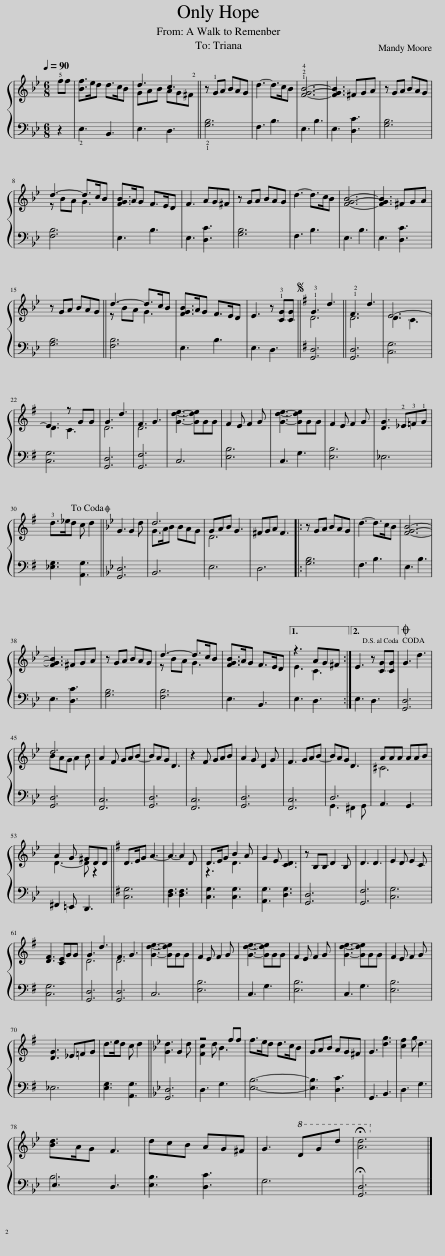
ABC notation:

X:1
%%score { ( 1 3 ) | ( 2 4 ) }
L:1/8
Q:1/4=90
M:6/8
I:linebreak $
K:Bb
V:1 treble
V:3 treble
V:2 bass
V:4 bass
V:1
 !5!ff | [Bf]>ed d>cB | d3 c3 || z !1!GA BAG | d3- d>cB | %5
 !1!!2!!4![FGB]6- | [FGB]3 ^FGA | z GA BAG |$ d3- d>cB | [FGB]>AG F>ED | %10
 F3 AG^F | z GA BAG | d3- d>cB | [FGB]6- | [FGB]3 ^FGA |$ %15
 z GA BAG || d3- d>cB | [FGB]>AG F>ED | E3 z !1!!3![CG][CG] ||[K:G]S !3!G3 d3 || %20
 !2!F3 d3 | E6- |$ E3 z GG | G3 d3 | F3 G3 | %25
 [Gde]3- [Gde]GG | F2 E F2 G | [Gde]3- [Gde]GG | F2 E F2 G | [DG]3 !2!_E!3!=F!1!G |$ %30
 !3!d>_ed c d2!dacoda! ||[K:Bb]O G3 G2 d | d6 | GAB G3 | ^FGA F3 |: %35
 z GA BAG | d3- d>cB | [FGB]6- |$ [FGB]3 ^FGA | z GA BAG | %40
 d3- d>cB | [FGB]>AG F>ED |1 z3 AG^F :|2 E3 z [CG][CG]!D.S.! ||O G3 d3 |$ %45
 d6 | A2 F GAB- | BAG D3 | z2 F GAB | A2 G D2 G | %50
 F3 GAB- | BAG D3 | AAA AAB |$ A2 G ^FDD ||[K:G] D>EG A3- | %55
 A3- A2 D | D>EG B2 A | G2 E [CD]3 | z B,B, D2 B, | D3 D3 | %60
 E2 D E2 C |$ [DF]3 [CE]GG | G3 d3 | F3 G3 | [Gde]3- [Gde]GG | %65
 F2 E F2 G | [Gde]3- [Gde]GG | F2 E F2 G | [Gde]3- [Gde]GG | F2 E F2 G |$ %70
 [DG]3 _E=FG | d>ed c d2 ||[K:Bb] [Gd]3 G2 d | z4 ff | f>ed d>cB | %75
 GAB AG^F | G3 [dg]3 | [cf]2 g d3 |$ [Bd]>AG F3 | dcB AG^F | %80
 G3!8va(! dgd' | !fermata![ad']6!8va)! |] %82
V:2
 z2 | !2!E,3 B,,3 | E,3 D,3 || !1!!2![G,B,]6 | F,3 B,3 | %5
 E,3 B,3 | E,3 [D,C]3 | [G,B,]6 |$ [F,B,]6 | E,3 B,3 | %10
 E,3 [D,C]3 | [G,B,]6 | F,3 B,3 | E,3 B,3 | E,3 [D,C]3 |$ %15
 [G,B,]6 || [F,B,]6 | E,3 B,3 | E,3 D,3 ||[K:G] [G,,D,]6 || %20
 [G,,D,]6 | [C,G,]6 |$ [C,G,]6 | [G,,D,]6 | [G,,F,]6 | %25
 C,6 | [E,B,]6 | C,3 G,3 | [E,B,]6 | _E,6 |$ %30
 [_E,G,]3 [A,,G,]3 ||[K:Bb] [G,,D,]6 | B,,6 | E,6 | D,6 |: %35
 [G,B,]6 | F,3 B,3 | E,3 B,3 |$ E,3 [D,C]3 | [G,B,]6 | %40
 [F,B,]6 | E,3 B,,3 |1 E,3 D,3 :|2 E,3 D,3 || [G,,D,]6 |$ %45
 [G,,D,]6 | [F,,C,]6 | [G,,D,]6 | [F,,C,]6 | [G,,D,]6 | %50
 [F,,C,]6 | D,6 | A,,3 G,,3 |$ ^F,,2 =E,, D,,3 ||[K:G] [C,G,]6 | %55
 [D,F,]3 [D,F,]3 | [C,G,]3 [C,G,]3 | [A,,G,]3 [D,G,]3 | [G,,D,]6 | [G,,F,]6 | %60
 [C,G,]6 |$ [C,G,]6 | [G,,D,]6 | [G,,D,]6 | C,6 | %65
 [E,B,]6 | C,3 G,3 | [E,B,]6 | C,3 G,3 | [E,B,]6 |$ %70
 _E,6 | [E,G,]3 [A,,G,]3 ||[K:Bb] [G,,D,]6 | D,3 G,3 | [E,B,]6- | %75
 [E,B,]3 [D,C]3 | G,,3 B,,3 | D,3 G,3 |$ E,3 D,3 | [E,B,]3 [D,C]3 | %80
 G,6 | !fermata![G,,D,]6 |] %82
V:3
 x2 | x6 | GAB AG!2!^F || x6 | x6 | %5
 x6 | x6 | x6 |$ z BA G3 | x6 | %10
 x6 | x6 | x6 | x6 | x6 |$ %15
 x6 || z BA G3 | x6 | x6 ||[K:G] !1!D6 || %20
 !1!D6 | D3 C3 |$ D3 C3 | D6 | D6 | %25
 x6 | x6 | x6 | x6 | x6 |$ %30
 x6 ||[K:Bb] x6 | G>AB BAG | D6 | x6 |: %35
 x6 | x6 | x6 |$ x6 | x6 | %40
 z BA G3 | x6 |1 E3 C3 :|2 x6 || x6 |$ %45
 BAG A2 B | x6 | x6 | x6 | x6 | %50
 x6 | x6 | ^C6 |$ D3- D z2 ||[K:G] x6 | %55
 x6 | z3 D3 | x6 | x6 | x6 | %60
 x6 |$ x6 | D6 | D6 | x6 | %65
 x6 | x6 | x6 | x6 | x6 |$ %70
 x6 | x6 ||[K:Bb] x6 | [Fc]2 d B3 | x6 | %75
 x6 | x6 | x6 |$ x6 | x6 | %80
 x3!8va(! x3 | x6!8va)! |] %82
V:4
 x2 | x6 | x6 || x6 | x6 | %5
 x6 | x6 | x6 |$ x6 | x6 | %10
 x6 | x6 | x6 | x6 | x6 |$ %15
 x6 || x6 | x6 | x6 ||[K:G] x6 || %20
 x6 | x6 |$ x6 | x6 | x6 | %25
 x6 | x6 | x6 | x6 | x6 |$ %30
 x6 ||[K:Bb] x6 | x6 | x6 | x6 |: %35
 x6 | x6 | x6 |$ x6 | x6 | %40
 x6 | x6 |1 x6 :|2 x6 || x6 |$ %45
 x6 | x6 | x6 | x6 | x6 | %50
 x6 | G,,3 ^F,,2 G,, | x6 |$ x6 ||[K:G] x6 | %55
 x6 | x6 | x6 | x6 | x6 | %60
 x6 |$ x6 | x6 | x6 | x6 | %65
 x6 | x6 | x6 | x6 | x6 |$ %70
 x6 | x6 ||[K:Bb] x6 | x6 | x6 | %75
 x6 | x6 | x6 |$ B,6 | x6 | %80
 x6 | x6 |] %82
